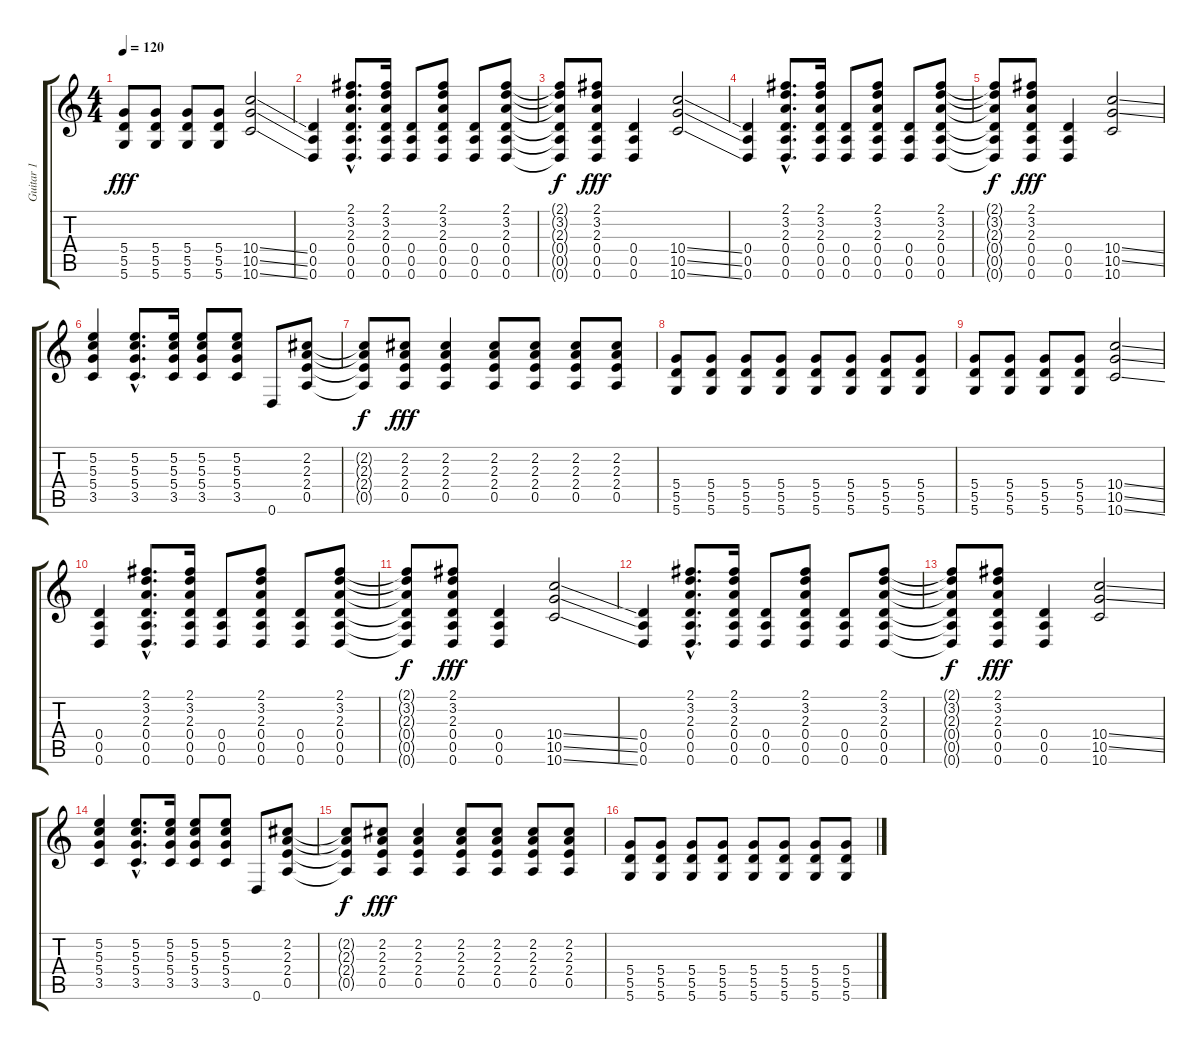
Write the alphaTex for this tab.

\track ("Guitar 1" "Guitar 1") {instrument distortionguitar}
\staff {score tabs}
\tuning (E4 B3 G3 D3 A2 D2) {hide}
\ts (4 4)
\tempo 120
\clef g2
\ks c
(5.4 5.5 5.6).8{dy fff} (5.4 5.5 5.6).8 (5.4 5.5 5.6).8 (5.4 5.5 5.6).8 (10.4{ss} 10.5{ss} 10.6{ss}).2 |
(0.4 0.5 0.6).4 (2.1{hac} 3.2{hac} 2.3{hac} 0.4{hac} 0.5{hac} 0.6{hac}).8{d} (2.1 3.2 2.3 0.4 0.5 0.6).16 (0.4 0.5 0.6).8 (2.1 3.2 2.3 0.4 0.5 0.6).8 (0.4 0.5 0.6).8 (2.1 3.2 2.3 0.4 0.5 0.6).8 |
(2.1{t} 3.2{t} 2.3{t} 0.4{t} 0.5{t} 0.6{t}).8{dy f} (2.1 3.2 2.3 0.4 0.5 0.6).8{dy fff} (0.4 0.5 0.6).4 (10.4{ss} 10.5{ss} 10.6{ss}).2 |
(0.4 0.5 0.6).4 (2.1{hac} 3.2{hac} 2.3{hac} 0.4{hac} 0.5{hac} 0.6{hac}).8{d} (2.1 3.2 2.3 0.4 0.5 0.6).16 (0.4 0.5 0.6).8 (2.1 3.2 2.3 0.4 0.5 0.6).8 (0.4 0.5 0.6).8 (2.1 3.2 2.3 0.4 0.5 0.6).8 |
(2.1{t} 3.2{t} 2.3{t} 0.4{t} 0.5{t} 0.6{t}).8{dy f} (2.1 3.2 2.3 0.4 0.5 0.6).8{dy fff} (0.4 0.5 0.6).4 (10.4{ss} 10.5{ss} 10.6).2 |
(5.2 5.3 5.4 3.5).4 (5.2{hac} 5.3{hac} 5.4{hac} 3.5{hac}).8{d} (5.2 5.3 5.4 3.5).16 (5.2 5.3 5.4 3.5).8 (5.2 5.3 5.4 3.5).8 0.6.8 (2.2 2.3 2.4 0.5).8 |
(2.2{t} 2.3{t} 2.4{t} 0.5{t}).8{dy f} (2.2 2.3 2.4 0.5).8{dy fff} (2.2 2.3 2.4 0.5).4 (2.2 2.3 2.4 0.5).8 (2.2 2.3 2.4 0.5).8 (2.2 2.3 2.4 0.5).8 (2.2 2.3 2.4 0.5).8 |
(5.4 5.5 5.6).8 (5.4 5.5 5.6).8 (5.4 5.5 5.6).8 (5.4 5.5 5.6).8 (5.4 5.5 5.6).8 (5.4 5.5 5.6).8 (5.4 5.5 5.6).8 (5.4 5.5 5.6).8 |
(5.4 5.5 5.6).8 (5.4 5.5 5.6).8 (5.4 5.5 5.6).8 (5.4 5.5 5.6).8 (10.4{ss} 10.5{ss} 10.6{ss}).2 |
(0.4 0.5 0.6).4 (2.1{hac} 3.2{hac} 2.3{hac} 0.4{hac} 0.5{hac} 0.6{hac}).8{d} (2.1 3.2 2.3 0.4 0.5 0.6).16 (0.4 0.5 0.6).8 (2.1 3.2 2.3 0.4 0.5 0.6).8 (0.4 0.5 0.6).8 (2.1 3.2 2.3 0.4 0.5 0.6).8 |
(2.1{t} 3.2{t} 2.3{t} 0.4{t} 0.5{t} 0.6{t}).8{dy f} (2.1 3.2 2.3 0.4 0.5 0.6).8{dy fff} (0.4 0.5 0.6).4 (10.4{ss} 10.5{ss} 10.6{ss}).2 |
(0.4 0.5 0.6).4 (2.1{hac} 3.2{hac} 2.3{hac} 0.4{hac} 0.5{hac} 0.6{hac}).8{d} (2.1 3.2 2.3 0.4 0.5 0.6).16 (0.4 0.5 0.6).8 (2.1 3.2 2.3 0.4 0.5 0.6).8 (0.4 0.5 0.6).8 (2.1 3.2 2.3 0.4 0.5 0.6).8 |
(2.1{t} 3.2{t} 2.3{t} 0.4{t} 0.5{t} 0.6{t}).8{dy f} (2.1 3.2 2.3 0.4 0.5 0.6).8{dy fff} (0.4 0.5 0.6).4 (10.4{ss} 10.5{ss} 10.6).2 |
(5.2 5.3 5.4 3.5).4 (5.2{hac} 5.3{hac} 5.4{hac} 3.5{hac}).8{d} (5.2 5.3 5.4 3.5).16 (5.2 5.3 5.4 3.5).8 (5.2 5.3 5.4 3.5).8 0.6.8 (2.2 2.3 2.4 0.5).8 |
(2.2{t} 2.3{t} 2.4{t} 0.5{t}).8{dy f} (2.2 2.3 2.4 0.5).8{dy fff} (2.2 2.3 2.4 0.5).4 (2.2 2.3 2.4 0.5).8 (2.2 2.3 2.4 0.5).8 (2.2 2.3 2.4 0.5).8 (2.2 2.3 2.4 0.5).8 |
(5.4 5.5 5.6).8 (5.4 5.5 5.6).8 (5.4 5.5 5.6).8 (5.4 5.5 5.6).8 (5.4 5.5 5.6).8 (5.4 5.5 5.6).8 (5.4 5.5 5.6).8 (5.4 5.5 5.6).8
